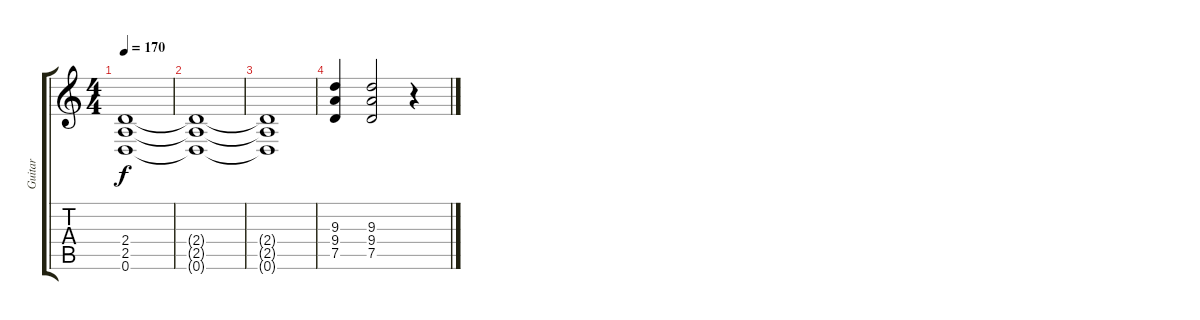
\track ("Guitar" "Guitar") {instrument distortionguitar}
\staff {score tabs}
\tuning (D4 A3 F3 C3 G2 D2) {hide}
\ts (4 4)
\tempo 170
\clef g2
\ks c
(2.4{t} 2.5{t} 0.6{t}).1{dy f} |
(2.4{t} 2.5{t} 0.6{t}).1 |
(2.4{t} 2.5{t} 0.6{t}).1 |
(9.3 9.4 7.5).4 (9.3 9.4 7.5).2 r.4
